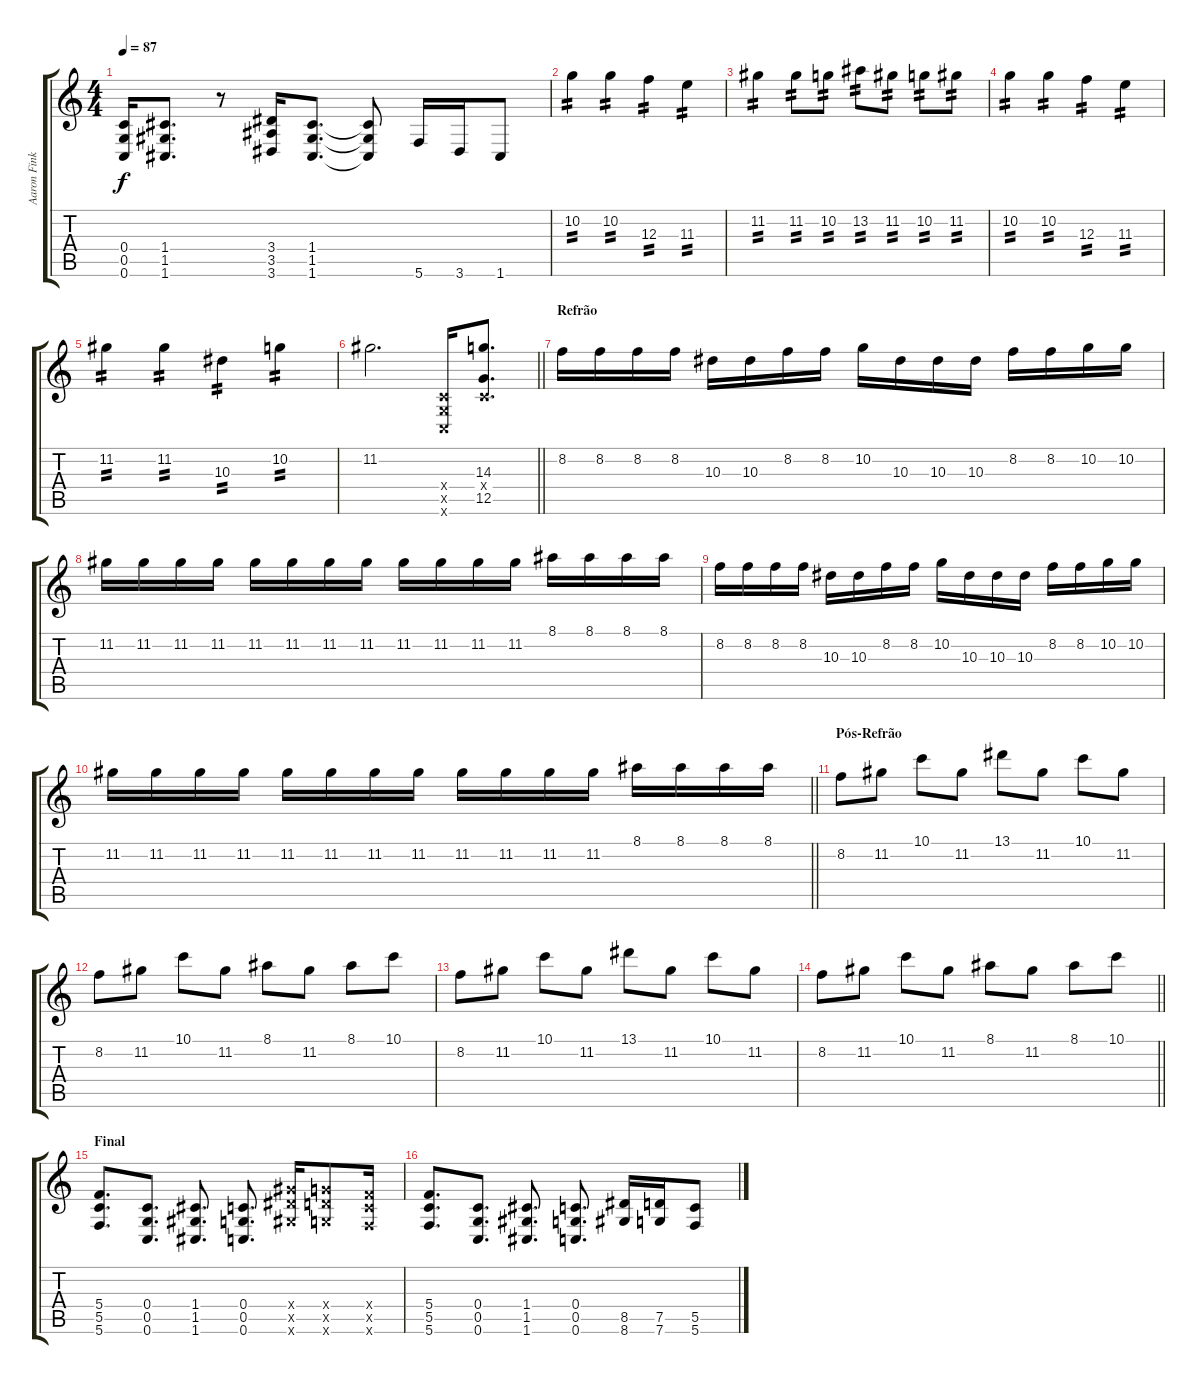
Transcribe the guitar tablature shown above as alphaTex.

\track ("Aaron Fink" "Aaron Fink") {instrument distortionguitar}
\staff {score tabs}
\tuning (D4 A3 F3 C3 G2 C2) {hide}
\ts (4 4)
\tempo 87
\clef g2
\ks c
(0.4 0.5 0.6).16{dy f} (1.4 1.5 1.6).8{d} r.8 (3.4 3.5 3.6).16 (1.4 1.5 1.6).8{d} (1.4{t} 1.5{t} 1.6{t}).8 5.6.16 3.6.16 1.6.8 |
10.2.4{tp 2} 10.2.4{tp 2} 12.3.4{tp 2} 11.3.4{tp 2} |
11.2.4{tp 2} 11.2.8{tp 2} 10.2.8{tp 2} 13.2.8{tp 2} 11.2.8{tp 2} 10.2.8{tp 2} 11.2.8{tp 2} |
10.2.4{tp 2} 10.2.4{tp 2} 12.3.4{tp 2} 11.3.4{tp 2} |
11.2.4{tp 2} 11.2.4{tp 2} 10.3.4{tp 2} 10.2.4{tp 2} |
\barLineRight lightlight
11.2.2{d} (0.4{x} 0.5{x} 0.6{x}).16 (14.3 0.4{x} 12.5).8{d} |
\section ("" "Refrão")
8.2.16 8.2.16 8.2.16 8.2.16 10.3.16 10.3.16 8.2.16 8.2.16 10.2.16 10.3.16 10.3.16 10.3.16 8.2.16 8.2.16 10.2.16 10.2.16 |
11.2.16 11.2.16 11.2.16 11.2.16 11.2.16 11.2.16 11.2.16 11.2.16 11.2.16 11.2.16 11.2.16 11.2.16 8.1.16 8.1.16 8.1.16 8.1.16 |
8.2.16 8.2.16 8.2.16 8.2.16 10.3.16 10.3.16 8.2.16 8.2.16 10.2.16 10.3.16 10.3.16 10.3.16 8.2.16 8.2.16 10.2.16 10.2.16 |
\barLineRight lightlight
11.2.16 11.2.16 11.2.16 11.2.16 11.2.16 11.2.16 11.2.16 11.2.16 11.2.16 11.2.16 11.2.16 11.2.16 8.1.16 8.1.16 8.1.16 8.1.16 |
\section ("" "Pós-Refrão")
8.2.8 11.2.8 10.1.8 11.2.8 13.1.8 11.2.8 10.1.8 11.2.8 |
8.2.8 11.2.8 10.1.8 11.2.8 8.1.8 11.2.8 8.1.8 10.1.8 |
8.2.8 11.2.8 10.1.8 11.2.8 13.1.8 11.2.8 10.1.8 11.2.8 |
\barLineRight lightlight
8.2.8 11.2.8 10.1.8 11.2.8 8.1.8 11.2.8 8.1.8 10.1.8 |
\section ("" "Final")
(5.4 5.5 5.6).8{d} (0.4 0.5 0.6).8{d} (1.4 1.5 1.6).8{d} (0.4 0.5 0.6).8{d} (8.4{x} 8.5{x} 8.6{x}).16 (7.4{x} 7.5{x} 7.6{x}).8 (5.4{x} 5.5{x} 5.6{x}).16 |
(5.4 5.5 5.6).8{d} (0.4 0.5 0.6).8{d} (1.4 1.5 1.6).8{d} (0.4 0.5 0.6).8{d} (8.5 8.6).16 (7.5 7.6).16 (5.5 5.6).8
